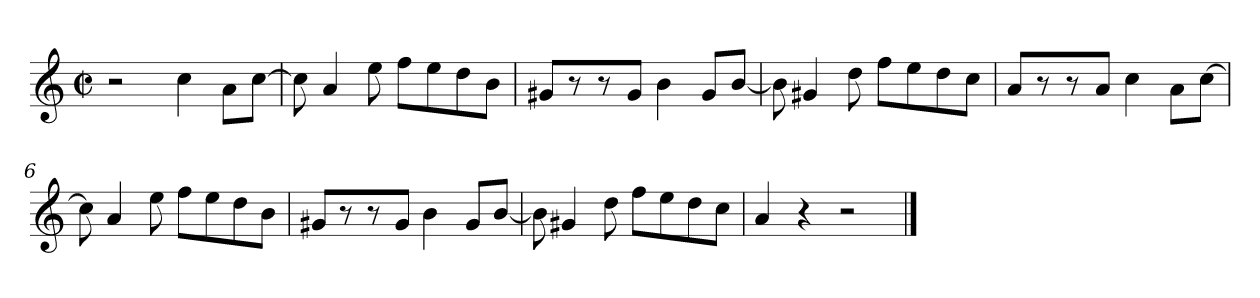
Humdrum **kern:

**kern
*part1
*staff1
*clefG2
*k[]
*C:
*M2/2
*met(c|)
=1
2r
4cc\
8a\L
[8cc\J
=2
8cc\]
4a/
8ee\
8ff\L
8ee\
8dd\
8b\J
=3
8g#X/L
8r
8r
8g#/J
4b\
8g#/L
[8b/J
=4
8b\]
4g#X/
8dd\
8ff\L
8ee\
8dd\
8cc\J
=5
8a/L
8r
8r
8a/J
4cc\
8a\L
[8cc\J
!!LO:LB:g=z
=6
8cc\]
4a/
8ee\
8ff\L
8ee\
8dd\
8b\J
=7
8g#X/L
8r
8r
8g#/J
4b\
8g#/L
[8b/J
=8
8b\]
4g#X/
8dd\
8ff\L
8ee\
8dd\
8cc\J
=9
4a/
4r
2r
==
*-
